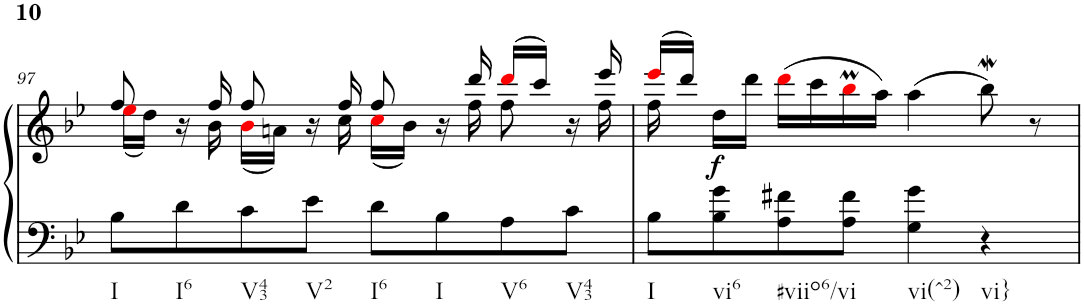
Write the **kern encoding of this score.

**kern	**kern	**dynam
*part1	*part1	*part1
*staff2	*staff1	*staff1/2
*I"Harpsichord	*	*
*I'Hch.	*	*
!!LO:PB:g=z
*clefF4	*clefG2	*
*k[b-e-]	*k[b-e-]	*
*M4/4	*M4/4	*
*met(c)	*met(c)	*
=97	=97	=97
*	*^	*
!LO:TX:b:t=I	!	!	!
8B-\L	8ff/	(<16ee-i\LL	.
.	.	16dd\JJ)	.
!LO:TX:b:t=I6	!	!	!
8d\	16r	16ryy	.
.	16ff/	16b-\	.
!LO:TX:b:t=V43	!	!	!
8c\	8ff/	(<16b-i\LL	.
.	.	16an\JJ)	.
!LO:TX:b:t=V2	!	!	!
8e-\J	16r	16ryy	.
.	16ff/	16cc\	.
!LO:TX:b:t=I6	!	!	!
8d\L	8ff/	(<16cci\LL	.
.	.	16b-\JJ)	.
!LO:TX:b:t=I	!	!	!
8B-\	16r	16ryy	.
.	16ddd/	16ff\	.
!LO:TX:b:t=V6	!	!	!
8A\	(>16dddi/LL	8ff\	.
.	16ccc/JJ)	.	.
!LO:TX:b:t=V43	!	!	!
8c\J	16r	16ryy	.
.	16eee-/	16ff\	.
=98	=98	=98	=98
!LO:TX:b:t=I	!	!	!
8B-\L	(>16eee-i/LL	16ff\	.
.	16ddd/JJ)	2...ryy	.
!LO:TX:b:t=vi6	!	!	!
!	!	!	!LO:DY:b
8B-\ 8g\	16dd\LL	.	f
.	16ddd\JJ	.	.
!LO:TX:b:t=#viio6/vi	!	!	!
8A\ 8f#X\	(>16dddi\LL	.	.
.	16ccc\	.	.
8A\ 8f#\J	16bb-Mi\	.	.
.	16aa\JJ)	.	.
!LO:TX:b:t=vi(^2)	!	!	!
4G\ 4g\	(>4aa\	.	.
!LO:TX:b:t=vi}	!	!	!
4r	8bb-w\)	.	.
.	8r	.	.
*	*v	*v	*
=	=	=
*-	*-	*-
